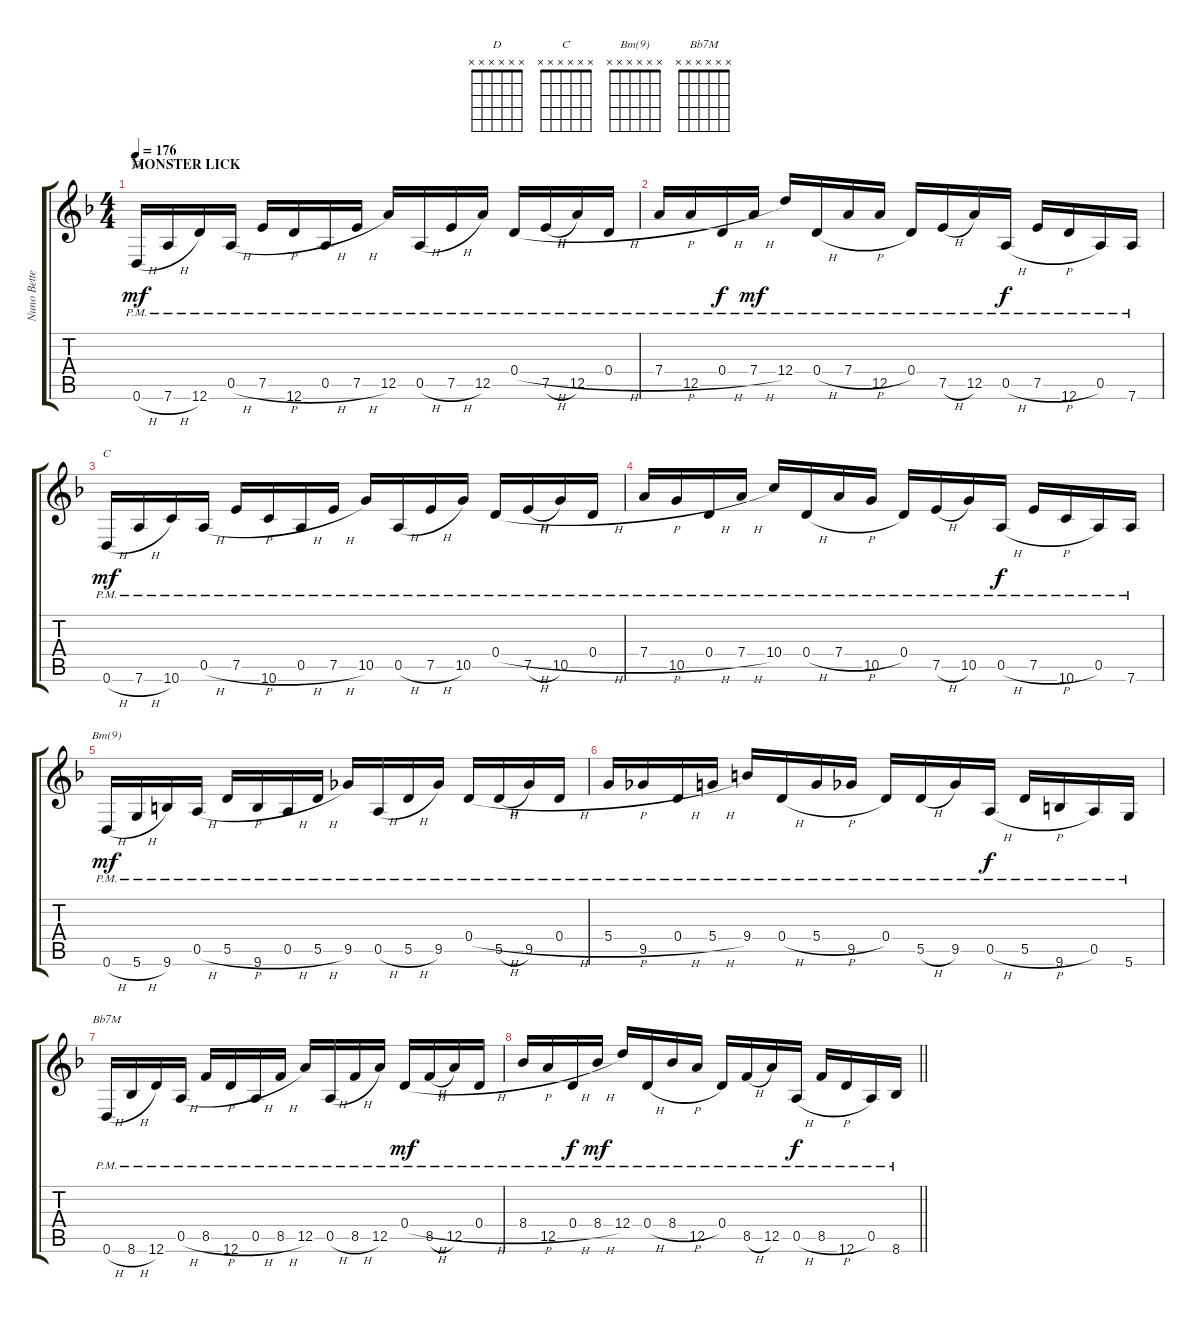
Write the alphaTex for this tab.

\track ("Nuno Bettencourt - Guitar" "Nuno Bette") {instrument distortionguitar}
\staff {score tabs}
\tuning (E4 B3 G3 D3 A2 D2) {hide}
\chord ("D" x x x x x x)
\chord ("C" x x x x x x)
\chord ("Bm(9)" x x x x x x)
\chord ("Bb7M" x x x x x x)
\ts (4 4)
\section ("" "MONSTER LICK")
\tempo 176
\clef g2
\ks f
0.6{h pm}.16{ch "D" dy mf instrument distortionguitar} 7.6{h pm}.16 12.6{pm}.16 0.5{h pm}.16 7.5{h pm}.16 12.6{pm}.16 0.5{h pm}.16 7.5{h pm}.16 12.5{pm}.16 0.5{h pm}.16 7.5{h pm}.16 12.5{pm}.16 0.4{h pm}.16 7.5{h pm}.16 12.5{pm}.16 0.4{h pm}.16 |
7.4{h pm}.16 12.5{pm}.16 0.4{h pm}.16{dy f} 7.4{h pm}.16{dy mf} 12.4{pm}.16 0.4{h pm}.16 7.4{h pm}.16 12.5{pm}.16 0.4{pm}.16 7.5{h pm}.16 12.5{pm}.16 0.5{h pm}.16{dy f} 7.5{h pm}.16 12.6{pm}.16 0.5{pm}.16 7.6{pm}.16 |
0.6{h pm}.16{ch "C" dy mf} 7.6{h pm}.16 10.6{pm}.16 0.5{h pm}.16 7.5{h pm}.16 10.6{pm}.16 0.5{h pm}.16 7.5{h pm}.16 10.5{pm}.16 0.5{h pm}.16 7.5{h pm}.16 10.5{pm}.16 0.4{h pm}.16 7.5{h pm}.16 10.5{pm}.16 0.4{h pm}.16 |
7.4{h pm}.16 10.5{pm}.16 0.4{h pm}.16 7.4{h pm}.16 10.4{pm}.16 0.4{h pm}.16 7.4{h pm}.16 10.5{pm}.16 0.4{pm}.16 7.5{h pm}.16 10.5{pm}.16 0.5{h pm}.16{dy f} 7.5{h pm}.16 10.6{pm}.16 0.5{pm}.16 7.6{pm}.16 |
0.6{h pm}.16{ch "Bm(9)" dy mf} 5.6{h pm}.16 9.6{pm}.16 0.5{h pm}.16 5.5{h pm}.16 9.6{pm}.16 0.5{h pm}.16 5.5{h pm}.16 9.5{pm}.16 0.5{h pm}.16 5.5{h pm}.16 9.5{pm}.16 0.4{h pm}.16 5.5{h pm}.16 9.5{pm}.16 0.4{h pm}.16 |
5.4{h pm}.16 9.5{pm}.16 0.4{h pm}.16 5.4{h pm}.16 9.4{pm}.16 0.4{h pm}.16 5.4{h pm}.16 9.5{pm}.16 0.4{pm}.16 5.5{h pm}.16 9.5{pm}.16 0.5{h pm}.16{dy f} 5.5{h pm}.16 9.6{pm}.16 0.5{pm}.16 5.6{pm}.16 |
0.6{h pm}.16{ch "Bb7M"} 8.6{h pm}.16 12.6{pm}.16 0.5{h pm}.16 8.5{h pm}.16 12.6{pm}.16 0.5{h pm}.16 8.5{h pm}.16 12.5{pm}.16 0.5{h pm}.16 8.5{h pm}.16 12.5{pm}.16 0.4{h pm}.16{dy mf} 8.5{h pm}.16 12.5{pm}.16 0.4{h pm}.16 |
\barLineRight lightlight
8.4{h pm}.16 12.5{pm}.16 0.4{h pm}.16{dy f} 8.4{h pm}.16{dy mf} 12.4{pm}.16 0.4{h pm}.16 8.4{h pm}.16 12.5{pm}.16 0.4{pm}.16 8.5{h pm}.16 12.5{pm}.16 0.5{h pm}.16{dy f} 8.5{h pm}.16 12.6{pm}.16 0.5{pm}.16 8.6{pm}.16
